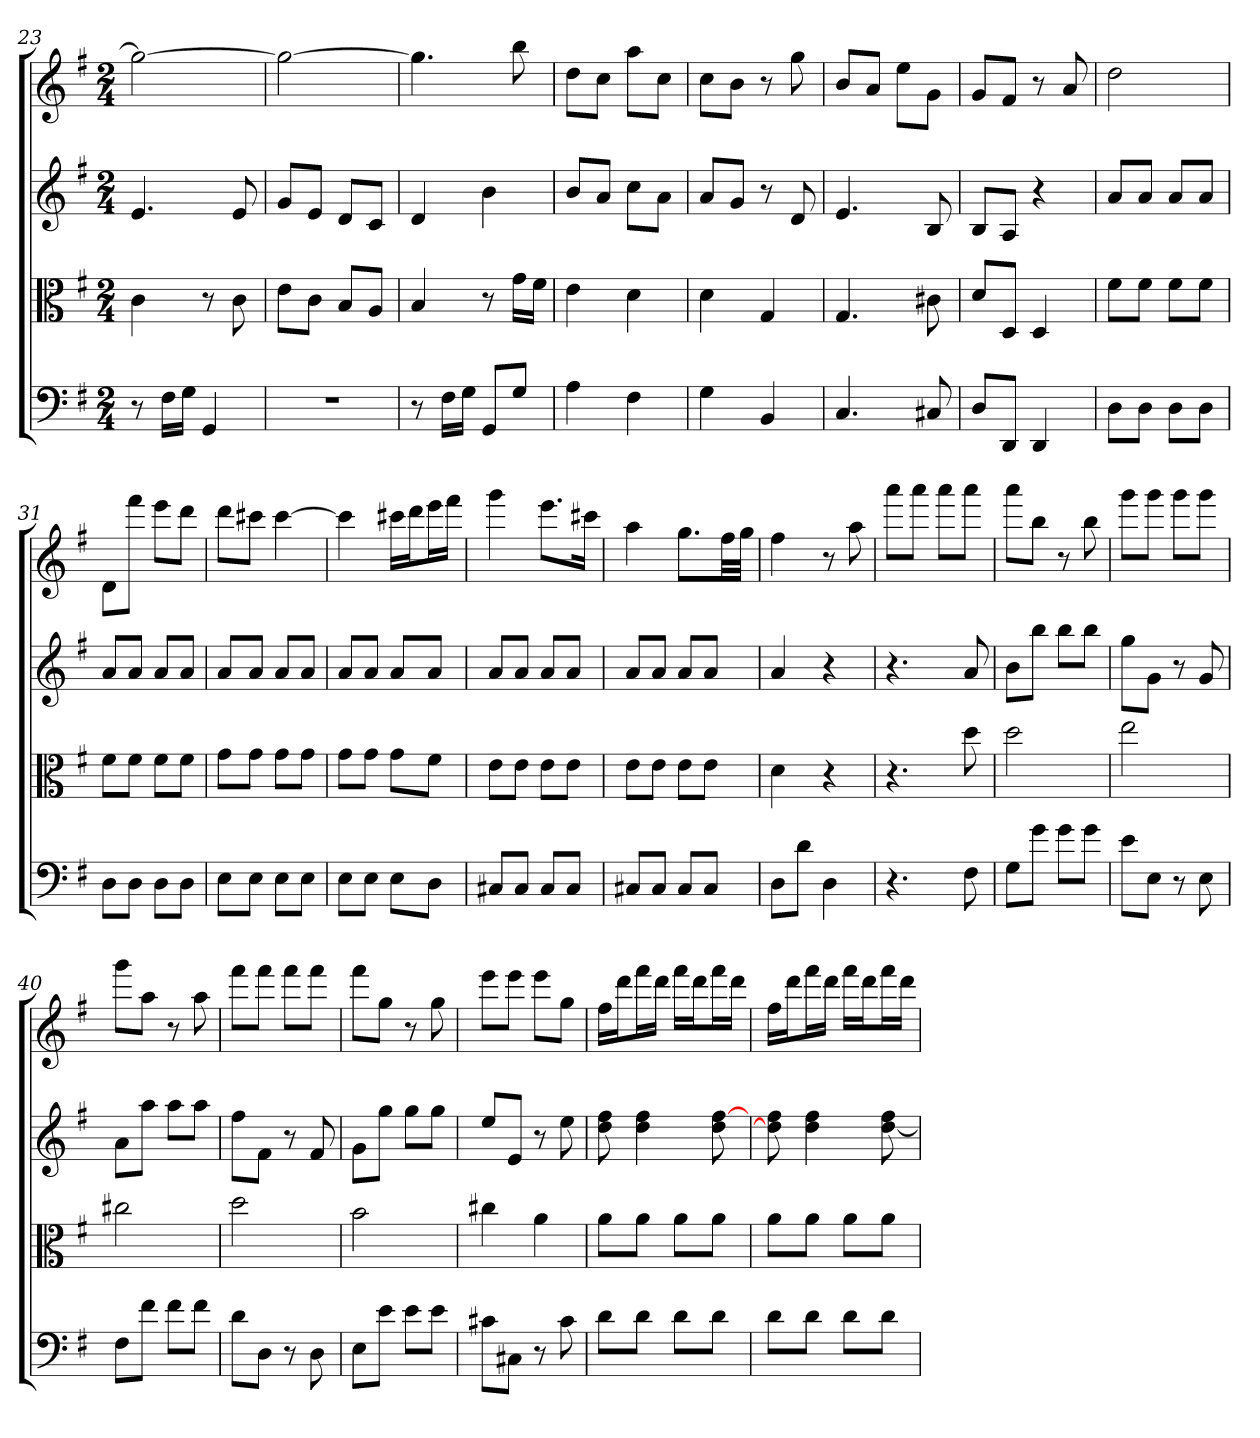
**kern	**kern	**kern	**kern
*part4	*part3	*part2	*part1
*staff4	*staff3	*staff2	*staff1
*clefF4	*clefC3	*	*
*k[f#]	*k[f#]	*k[f#]	*k[f#]
*G:	*G:	*G:	*G:
*M2/4	*M2/4	*M2/4	*M2/4
=23	=23	=23	=23
8r	4c	4.e	2gg_
16F#\LL	.	.	.
16G\JJ	.	.	.
4GG	8r	.	.
.	8c	8e	.
=24	=24	=24	=24
2r	8e\L	8gL	2gg_
.	8c\J	8eJ	.
.	8B/L	8dL	.
.	8A/J	8cJ	.
=25	=25	=25	=25
8r	4B	4d	4.gg]
16F#\LL	.	.	.
16G\JJ	.	.	.
8GG/L	8r	4b	.
8G/J	16g\LL	.	8bb
.	16f#\JJ	.	.
=26	=26	=26	=26
4A	4e	8bL	8ddL
.	.	8aJ	8ccJ
4F#	4d	8ccL	8aaL
.	.	8aJ	8ccJ
=27	=27	=27	=27
4G	4d	8aL	8ccL
.	.	8gJ	8bJ
4BB	4G	8r	8r
.	.	8d	8gg
=28	=28	=28	=28
4.C	4.G	4.e	8bL
.	.	.	8aJ
.	.	.	8eeL
8C#X	8c#X	8B	8gJ
=29	=29	=29	=29
8D/L	8d/L	8BL	8gL
8DD/J	8D/J	8AJ	8f#J
4DD	4D	4r	8r
.	.	.	8a
=30	=30	=30	=30
8D\L	8f#\L	8aL	2dd
8D\J	8f#\J	8aJ	.
8D\L	8f#\L	8aL	.
8D\J	8f#\J	8aJ	.
=31	=31	=31	=31
8D\L	8f#\L	8aL	8dL
8D\J	8f#\J	8aJ	8fff#J
8D\L	8f#\L	8aL	8eeeL
8D\J	8f#\J	8aJ	8dddJ
=32	=32	=32	=32
8E\L	8g\L	8aL	8dddL
8E\J	8g\J	8aJ	8ccc#XJ
8E\L	8g\L	8aL	[4ccc#
8E\J	8g\J	8aJ	.
=33	=33	=33	=33
8E\L	8g\L	8aL	4ccc#]
8E\J	8g\J	8aJ	.
8E\L	8g\L	8aL	16ccc#XLL
.	.	.	16dddJ
8D\J	8f#\J	8aJ	16eeeL
.	.	.	16fff#JJ
=34	=34	=34	=34
8C#X/L	8e\L	8aL	4ggg
8C#/J	8e\J	8aJ	.
8C#/L	8e\L	8aL	8.eeeL
8C#/J	8e\J	8aJ	.
.	.	.	16ccc#XJk
=35	=35	=35	=35
8C#X/L	8e\L	8aL	4aa
8C#/J	8e\J	8aJ	.
8C#/L	8e\L	8aL	8.ggL
8C#/J	8e\J	8aJ	.
.	.	.	32ff#LL
.	.	.	32ggJJJ
=36	=36	=36	=36
8D\L	4d	4a	4ff#
8d\J	.	.	.
4D	4r	4r	8r
.	.	.	8aa
=37	=37	=37	=37
4.r	4.r	4.r	8aaaL
.	.	.	8aaaJ
.	.	.	8aaaL
8F#	8dd	8a	8aaaJ
=38	=38	=38	=38
8G\L	2dd	8bL	8aaaL
8g\J	.	8bbJ	8bbJ
8g\L	.	8bbL	8r
8g\J	.	8bbJ	8bb
=39	=39	=39	=39
8e\L	2ee	8ggL	8gggL
8E\J	.	8gJ	8gggJ
8r	.	8r	8gggL
8E	.	8g	8gggJ
=40	=40	=40	=40
8F#\L	2cc#X	8aL	8gggL
8f#\J	.	8aaJ	8aaJ
8f#\L	.	8aaL	8r
8f#\J	.	8aaJ	8aa
=41	=41	=41	=41
8d\L	2dd	8ff#L	8fff#L
8D\J	.	8f#J	8fff#J
8r	.	8r	8fff#L
8D	.	8f#	8fff#J
=42	=42	=42	=42
8E\L	2b	8gL	8fff#L
8e\J	.	8ggJ	8ggJ
8e\L	.	8ggL	8r
8e\J	.	8ggJ	8gg
=43	=43	=43	=43
8c#X\L	4cc#X	8eeL	8eeeL
8C#X\J	.	8eJ	8eeeJ
8r	4a	8r	8eeeL
8c#	.	8ee	8ggJ
=44	=44	=44	=44
8d\L	8a\L	8dd 8ff#	16ff#LL
.	.	.	16dddJ
8d\J	8a\J	4dd 4ff#	16fff#L
.	.	.	16dddJJ
8d\L	8a\L	.	16fff#LL
.	.	.	16dddJ
8d\J	8a\J	8dd [8ff#	16fff#L
.	.	.	16dddJJ
=45	=45	=45	=45
8d\L	8a\L	8dd] 8ff#	16ff#LL
.	.	.	16dddJ
8d\J	8a\J	4dd 4ff#	16fff#L
.	.	.	16dddJJ
8d\L	8a\L	.	16fff#LL
.	.	.	16dddJ
8d\J	8a\J	[8dd 8ff#	16fff#L
.	.	.	16dddJJ
=	=	=	=
*-	*-	*-	*-
